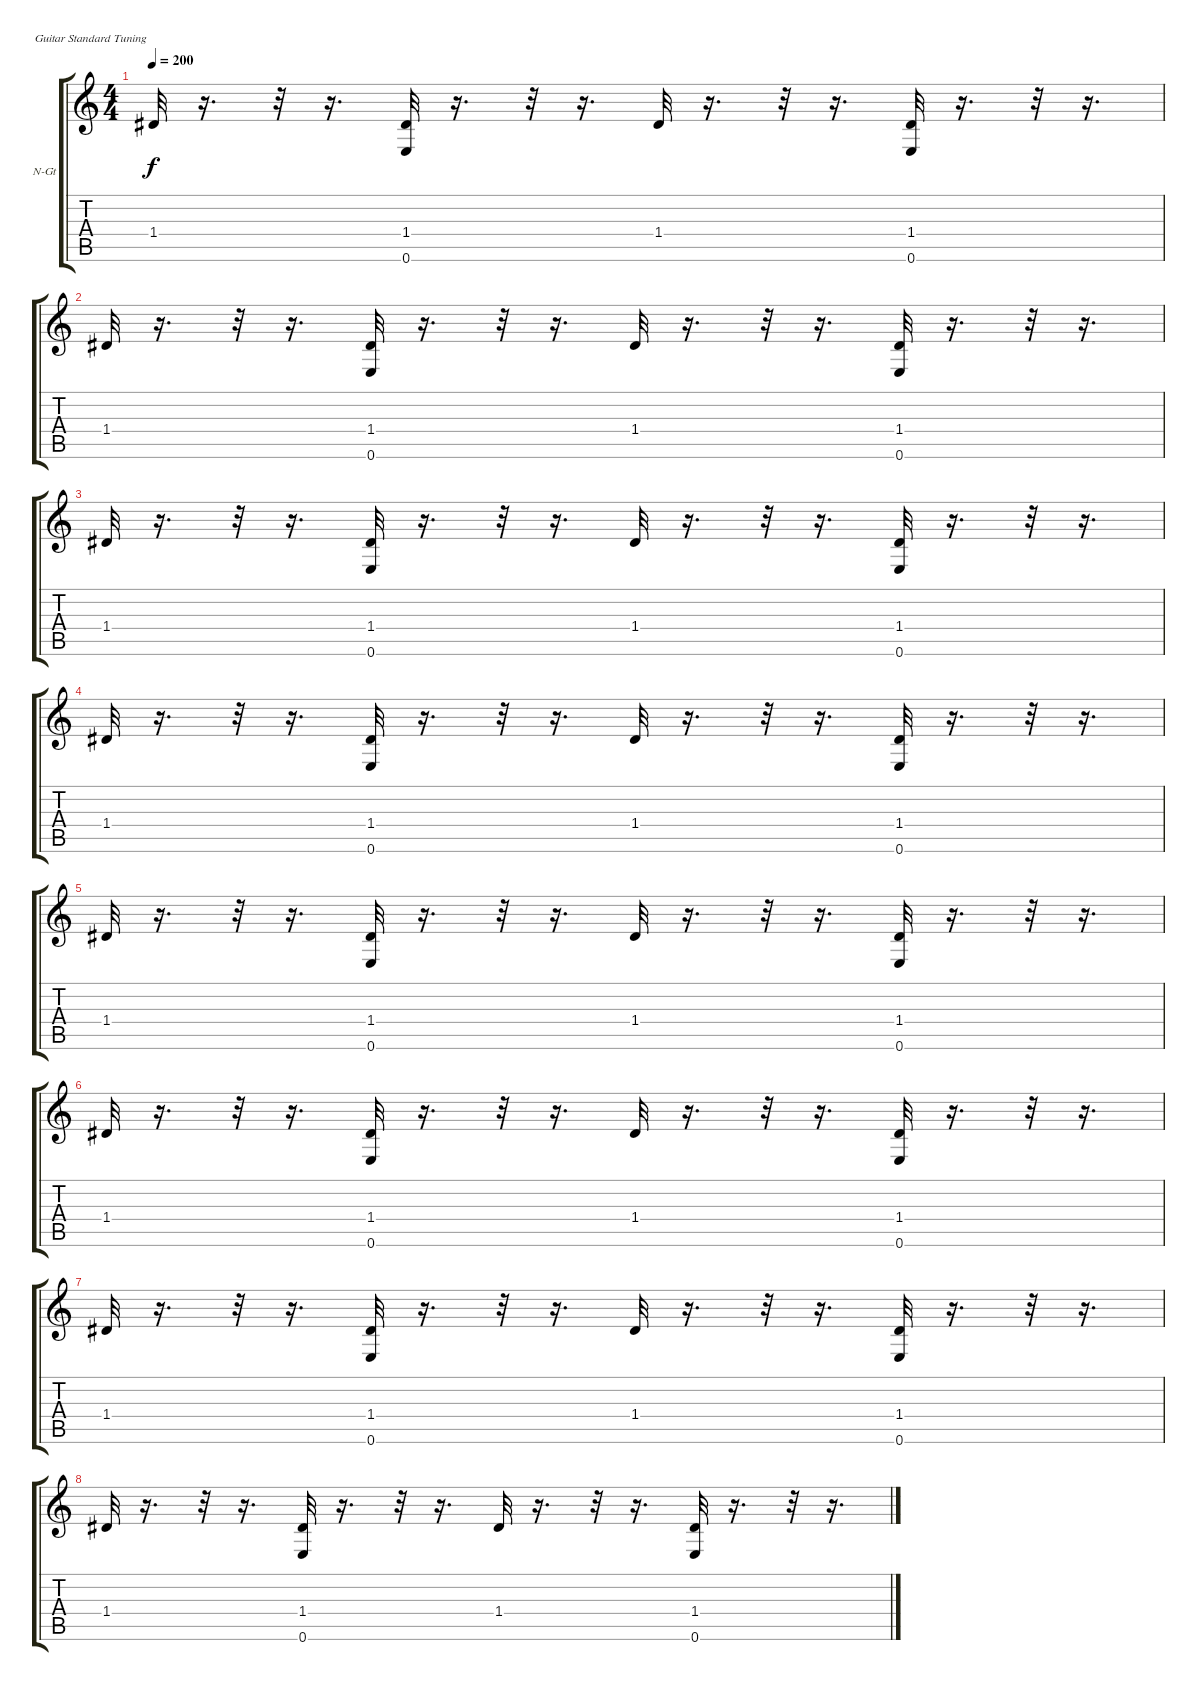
\bracketExtendMode groupsimilarinstruments
\firstSystemTrackNameOrientation horizontal
\otherSystemsTrackNameOrientation horizontal
\track ("Акустика" "N-Gt") {instrument acousticguitarnylon}
\staff {score tabs}
\tuning (E4 B3 G3 D3 A2 E2)
\ts (4 4)
\tempo 200
\clef g2
\ks c
1.4.32{dy f} r.16{d} r.32 r.16{d} (1.4 0.6).32 r.16{d} r.32 r.16{d} 1.4.32 r.16{d} r.32 r.16{d} (1.4 0.6).32 r.16{d} r.32 r.16{d} |
1.4.32 r.16{d} r.32 r.16{d} (1.4 0.6).32 r.16{d} r.32 r.16{d} 1.4.32 r.16{d} r.32 r.16{d} (1.4 0.6).32 r.16{d} r.32 r.16{d} |
1.4.32 r.16{d} r.32 r.16{d} (1.4 0.6).32 r.16{d} r.32 r.16{d} 1.4.32 r.16{d} r.32 r.16{d} (1.4 0.6).32 r.16{d} r.32 r.16{d} |
1.4.32 r.16{d} r.32 r.16{d} (1.4 0.6).32 r.16{d} r.32 r.16{d} 1.4.32 r.16{d} r.32 r.16{d} (1.4 0.6).32 r.16{d} r.32 r.16{d} |
1.4.32 r.16{d} r.32 r.16{d} (1.4 0.6).32 r.16{d} r.32 r.16{d} 1.4.32 r.16{d} r.32 r.16{d} (1.4 0.6).32 r.16{d} r.32 r.16{d} |
1.4.32 r.16{d} r.32 r.16{d} (1.4 0.6).32 r.16{d} r.32 r.16{d} 1.4.32 r.16{d} r.32 r.16{d} (1.4 0.6).32 r.16{d} r.32 r.16{d} |
1.4.32 r.16{d} r.32 r.16{d} (1.4 0.6).32 r.16{d} r.32 r.16{d} 1.4.32 r.16{d} r.32 r.16{d} (1.4 0.6).32 r.16{d} r.32 r.16{d} |
1.4.32 r.16{d} r.32 r.16{d} (1.4 0.6).32 r.16{d} r.32 r.16{d} 1.4.32 r.16{d} r.32 r.16{d} (1.4 0.6).32 r.16{d} r.32 r.16{d}
